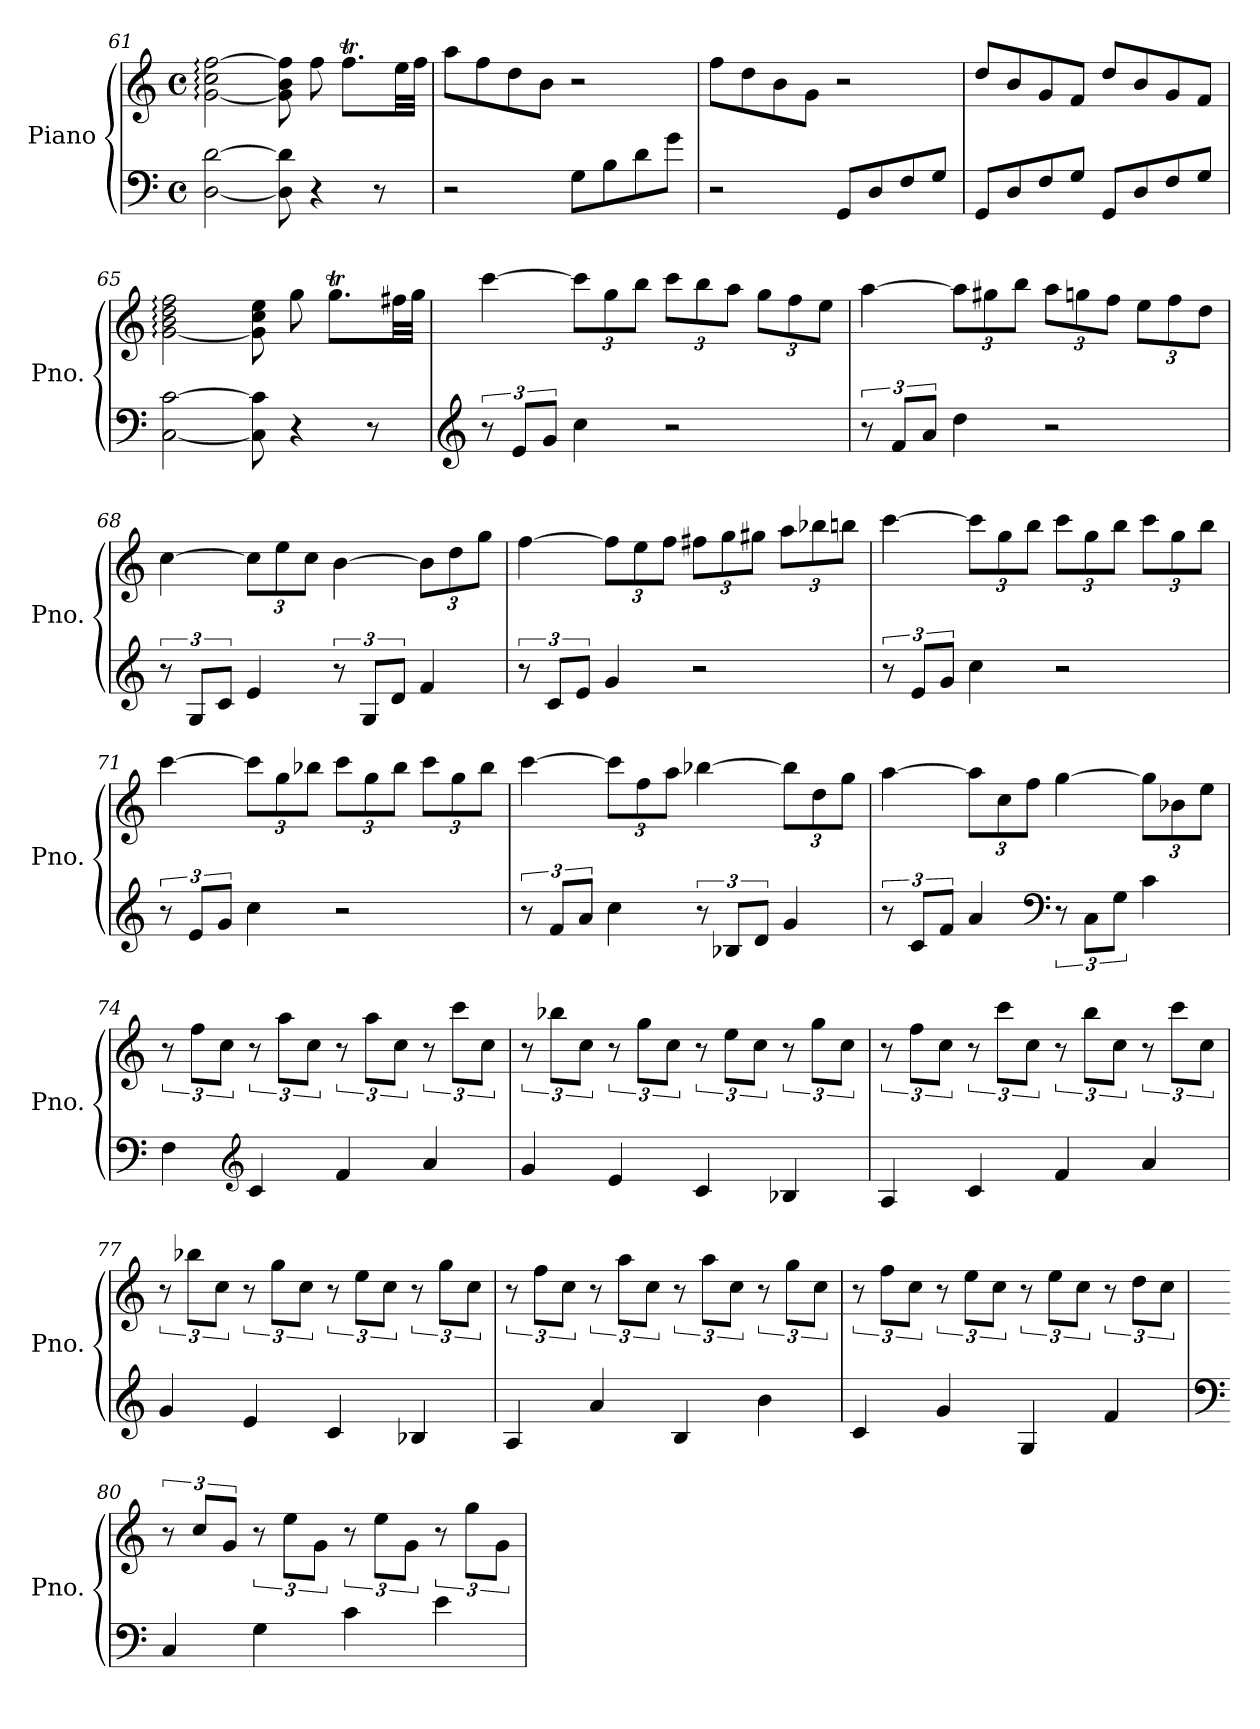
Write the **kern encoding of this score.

**kern	**kern
*part1	*part1
*staff2	*staff1
*I"Piano	*
*I'Pno.	*
*clefF4	*clefG2
*k[]	*k[]
*M4/4	*M4/4
*met(c)	*met(c)
=61	=61
[2D\ [2d\	[2g\: 2cc\: [2ff\:
8D\] 8d\]	8g\] 8b\ 8ff\]
4r	8ff\
.	8.ffT\L
8r	.
.	32ee\LL
.	32ff\JJJ
=62	=62
2r	8aa\L
.	8ff\
.	8dd\
.	8b\J
8G\L	2r
8B\	.
8d\	.
8g\J	.
=63	=63
2r	8ff\L
.	8dd\
.	8b\
.	8g\J
8GG/L	2r
8D/	.
8F/	.
8G/J	.
=64	=64
8GG/L	8dd/L
8D/	8b/
8F/	8g/
8G/J	8f/J
8GG/L	8dd/L
8D/	8b/
8F/	8g/
8G/J	8f/J
=65	=65
[2C\ [2c\	[2g\: 2b\: 2dd\: 2ff\:
8C\] 8c\]	8g\] 8cc\ 8ee\
4r	8gg\
.	8.ggT\L
8r	.
.	32ff#X\LL
.	32gg\JJJ
!!LO:LB:g=z
=66	=66
*clefG2	*
12r	[4ccc\
12e/L	.
12g/J	.
*	*Xbrackettup
4cc\	12ccc\L]
.	12gg\
.	12bb\J
2r	12ccc\L
.	12bb\
.	12aa\J
.	12gg\L
.	12ff\
.	12ee\J
=67	=67
12r	[4aa\
12f/L	.
12a/J	.
4dd\	12aa\L]
.	12gg#X\
.	12bb\J
2r	12aa\L
.	12ggn\
.	12ff\J
.	12ee\L
.	12ff\
.	12dd\J
=68	=68
12r	[4cc\
12G/L	.
12c/J	.
4e/	12cc\L]
.	12ee\
.	12cc\J
12r	[4b\
12G/L	.
12d/J	.
4f/	12b\L]
.	12dd\
.	12gg\J
=69	=69
12r	[4ff\
12c/L	.
12e/J	.
4g/	12ff\L]
.	12ee\
.	12ff\J
2r	12ff#X\L
.	12gg\
.	12gg#X\J
.	12aa\L
.	12bb-X\
.	12bbn\J
!!LO:LB:g=z
=70	=70
12r	[4ccc\
12e/L	.
12g/J	.
4cc\	12ccc\L]
.	12gg\
.	12bb\J
2r	12ccc\L
.	12gg\
.	12bb\J
.	12ccc\L
.	12gg\
.	12bb\J
=71	=71
12r	[4ccc\
12e/L	.
12g/J	.
4cc\	12ccc\L]
.	12gg\
.	12bb-X\J
2r	12ccc\L
.	12gg\
.	12bb-\J
.	12ccc\L
.	12gg\
.	12bb-\J
=72	=72
12r	[4ccc\
12f/L	.
12a/J	.
4cc\	12ccc\L]
.	12ff\
.	12aa\J
12r	[4bb-X\
12B-X/L	.
12d/J	.
4g/	12bb-\L]
.	12dd\
.	12gg\J
=73	=73
12r	[4aa\
12c/L	.
12f/J	.
4a/	12aa\L]
.	12cc\
.	12ff\J
*clefF4	*
12r	[4gg\
12C\L	.
12G\J	.
4c\	12gg\L]
.	12b-X\
.	12ee\J
!!LO:PB:g=z
=74	=74
*	*brackettup
4F\	12r
.	12ff\L
.	12cc\J
*clefG2	*
4c/	12r
.	12aa\L
.	12cc\J
4f/	12r
.	12aa\L
.	12cc\J
4a/	12r
.	12ccc\L
.	12cc\J
=75	=75
4g/	12r
.	12bb-X\L
.	12cc\J
4e/	12r
.	12gg\L
.	12cc\J
4c/	12r
.	12ee\L
.	12cc\J
4B-X/	12r
.	12gg\L
.	12cc\J
=76	=76
4A/	12r
.	12ff\L
.	12cc\J
4c/	12r
.	12ccc\L
.	12cc\J
4f/	12r
.	12bb\L
.	12cc\J
4a/	12r
.	12ccc\L
.	12cc\J
=77	=77
4g/	12r
.	12bb-X\L
.	12cc\J
4e/	12r
.	12gg\L
.	12cc\J
4c/	12r
.	12ee\L
.	12cc\J
4B-X/	12r
.	12gg\L
.	12cc\J
!!LO:LB:g=z
=78	=78
4A/	12r
.	12ff\L
.	12cc\J
4a/	12r
.	12aa\L
.	12cc\J
4B/	12r
.	12aa\L
.	12cc\J
4b\	12r
.	12gg\L
.	12cc\J
=79	=79
4c/	12r
.	12ff\L
.	12cc\J
4g/	12r
.	12ee\L
.	12cc\J
4G/	12r
.	12ee\L
.	12cc\J
4f/	12r
.	12dd\L
.	12cc\J
=80	=80
*clefF4	*
4C/	12r
.	12cc/L
.	12g/J
4G\	12r
.	12ee\L
.	12g\J
4c\	12r
.	12ee\L
.	12g\J
4e\	12r
.	12gg\L
.	12g\J
=	=
*-	*-
